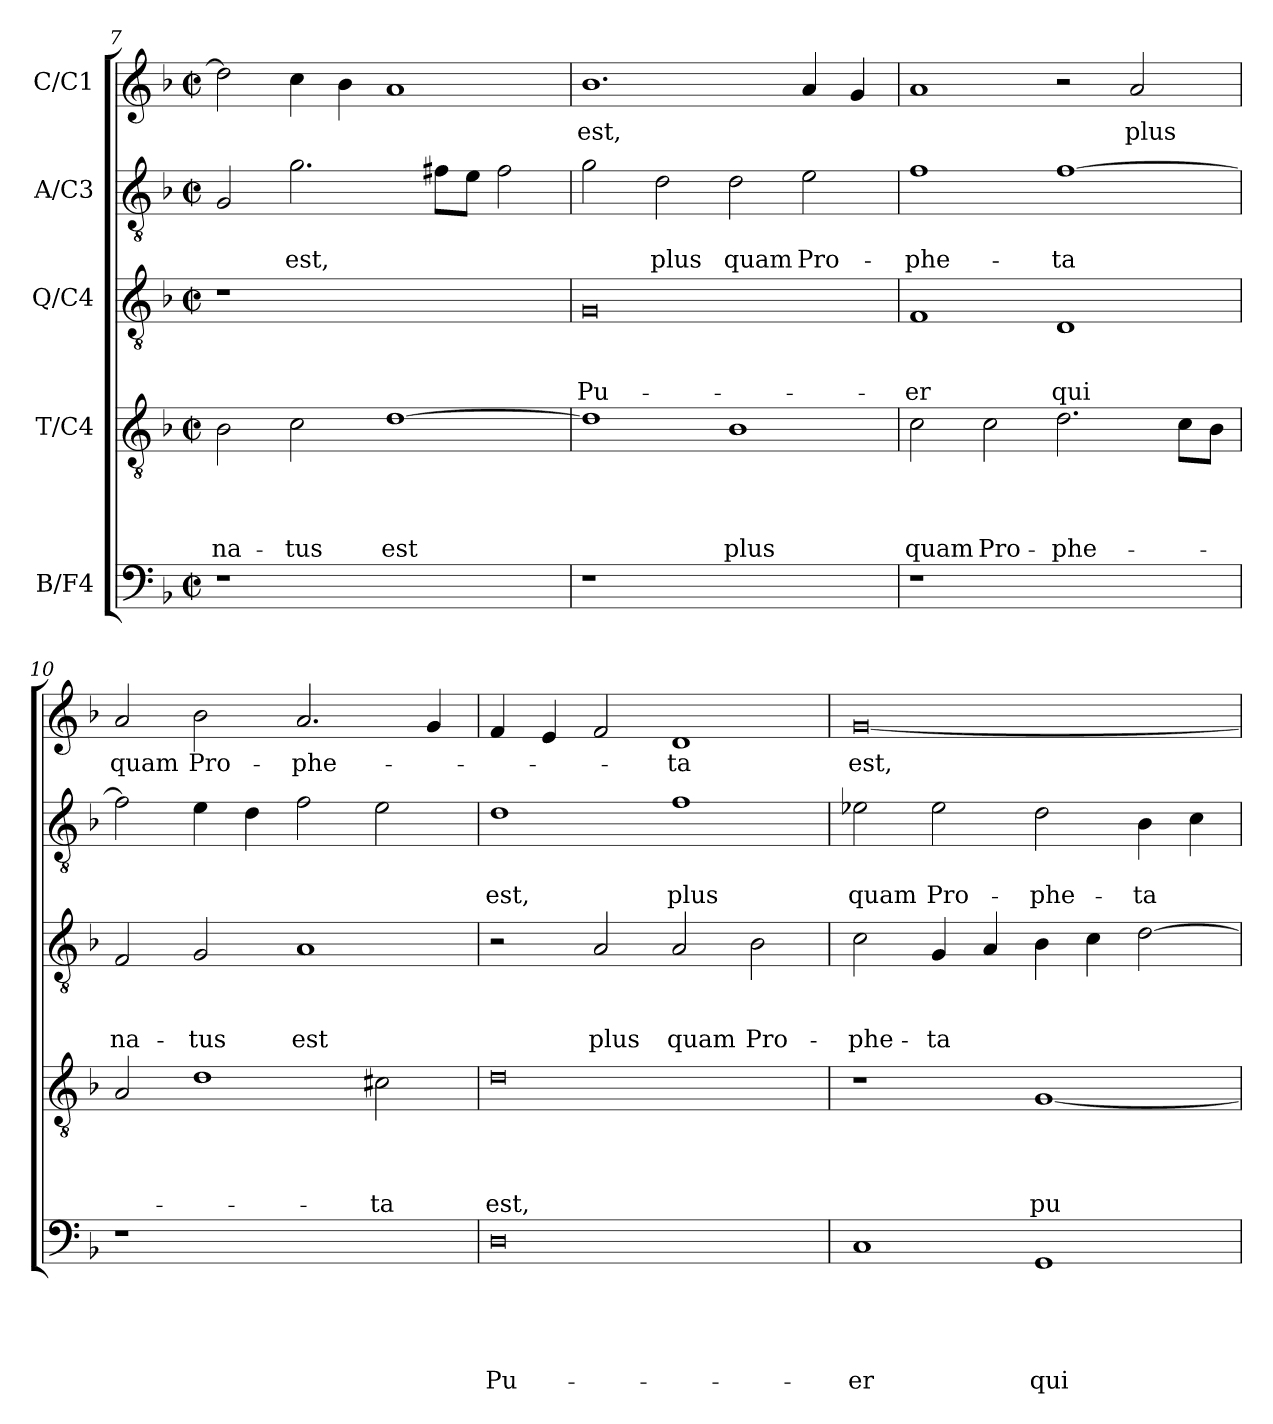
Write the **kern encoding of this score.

**kern	**text	**text	**text	**text	**text	**kern	**text	**text	**text	**text	**kern	**text	**text	**text	**kern	**text	**text	**kern	**text
*part5	*part5	*part5	*part5	*part5	*part5	*part4	*part4	*part4	*part4	*part4	*part3	*part3	*part3	*part3	*part2	*part2	*part2	*part1	*part1
*staff5	*staff5	*staff5	*staff5	*staff5	*staff5	*staff4	*staff4	*staff4	*staff4	*staff4	*staff3	*staff3	*staff3	*staff3	*staff2	*staff2	*staff2	*staff1	*staff1
*I"B/F4	*	*	*	*	*	*I"T/C4	*	*	*	*	*I"Q/C4	*	*	*	*I"A/C3	*	*	*I"C/C1	*
*clefF4	*	*	*	*	*	*clefGv2	*	*	*	*	*clefGv2	*	*	*	*clefGv2	*	*	*clefG2	*
*k[b-]	*	*	*	*	*	*k[b-]	*	*	*	*	*k[b-]	*	*	*	*k[b-]	*	*	*k[b-]	*
*F:	*	*	*	*	*	*F:	*	*	*	*	*F:	*	*	*	*F:	*	*	*F:	*
*M2/2	*	*	*	*	*	*M2/2	*	*	*	*	*M2/2	*	*	*	*M2/2	*	*	*M2/2	*
*met(c|)	*	*	*	*	*	*met(c|)	*	*	*	*	*met(c|)	*	*	*	*met(c|)	*	*	*met(c|)	*
=7	=7	=7	=7	=7	=7	=7	=7	=7	=7	=7	=7	=7	=7	=7	=7	=7	=7	=7	=7
!	!	!	!	!	!	!	!	!	!	!LO:LY:b	!	!	!	!	!	!	!	!	!
1r	.	.	.	.	.	2B-\	.	.	.	na-	1r	.	.	.	2G/	.	.	2dd\]	.
!	!	!	!	!	!	!	!	!	!	!LO:LY:b	!	!	!	!	!	!	!LO:LY:b	!	!
.	.	.	.	.	.	2c\	.	.	.	-tus	.	.	.	.	2.g\	.	est,	4cc\	.
.	.	.	.	.	.	.	.	.	.	.	.	.	.	.	.	.	.	4b-\	.
!	!	!	!	!	!	!	!	!	!	!LO:LY:b	!	!	!	!	!	!	!	!	!
1ryy	.	.	.	.	.	[1d	.	.	.	est	1ryy	.	.	.	.	.	.	1a	.
.	.	.	.	.	.	.	.	.	.	.	.	.	.	.	8f#\L	.	.	.	.
.	.	.	.	.	.	.	.	.	.	.	.	.	.	.	8e\J	.	.	.	.
.	.	.	.	.	.	.	.	.	.	.	.	.	.	.	2f#\	.	.	.	.
=8	=8	=8	=8	=8	=8	=8	=8	=8	=8	=8	=8	=8	=8	=8	=8	=8	=8	=8	=8
!	!	!	!	!	!	!	!	!	!	!	!	!	!	!LO:LY:b	!	!	!	!	!LO:LY:b
1r	.	.	.	.	.	1d]	.	.	.	.	0G	.	.	Pu-	2g\	.	.	1.b-	est,
!	!	!	!	!	!	!	!	!	!	!	!	!	!	!	!	!	!LO:LY:b	!	!
.	.	.	.	.	.	.	.	.	.	.	.	.	.	.	2d\	.	plus	.	.
!	!	!	!	!	!	!	!	!	!	!LO:LY:b	!	!	!	!	!	!	!LO:LY:b	!	!
1ryy	.	.	.	.	.	1B-	.	.	.	plus	.	.	.	.	2d\	.	quam	.	.
!	!	!	!	!	!	!	!	!	!	!	!	!	!	!	!	!	!LO:LY:b	!	!
.	.	.	.	.	.	.	.	.	.	.	.	.	.	.	2e\	.	Pro-	4a/	.
.	.	.	.	.	.	.	.	.	.	.	.	.	.	.	.	.	.	4g/	.
=9	=9	=9	=9	=9	=9	=9	=9	=9	=9	=9	=9	=9	=9	=9	=9	=9	=9	=9	=9
!	!	!	!	!	!	!	!	!	!	!LO:LY:b	!	!	!	!LO:LY:b	!	!	!LO:LY:b	!	!
1r	.	.	.	.	.	2c\	.	.	.	quam	1F	.	.	-er	1f	.	-phe-	1a	.
!	!	!	!	!	!	!	!	!	!	!LO:LY:b	!	!	!	!	!	!	!	!	!
.	.	.	.	.	.	2c\	.	.	.	Pro-	.	.	.	.	.	.	.	.	.
!	!	!	!	!	!	!	!	!	!	!LO:LY:b	!	!	!	!LO:LY:b	!	!	!LO:LY:b	!	!
1ryy	.	.	.	.	.	2.d\	.	.	.	-phe-	1D	.	.	qui	[1f	.	-ta	2r	.
!	!	!	!	!	!	!	!	!	!	!	!	!	!	!	!	!	!	!	!LO:LY:b
.	.	.	.	.	.	.	.	.	.	.	.	.	.	.	.	.	.	2a/	plus
.	.	.	.	.	.	8c\L	.	.	.	.	.	.	.	.	.	.	.	.	.
.	.	.	.	.	.	8B-\J	.	.	.	.	.	.	.	.	.	.	.	.	.
=10	=10	=10	=10	=10	=10	=10	=10	=10	=10	=10	=10	=10	=10	=10	=10	=10	=10	=10	=10
!	!	!	!	!	!	!	!	!	!	!	!	!	!	!LO:LY:b	!	!	!	!	!LO:LY:b
1r	.	.	.	.	.	2A/	.	.	.	.	2F/	.	.	na-	2f\]	.	.	2a/	quam
!	!	!	!	!	!	!	!	!	!	!	!	!	!	!LO:LY:b	!	!	!	!	!LO:LY:b
.	.	.	.	.	.	1d	.	.	.	.	2G/	.	.	-tus	4e\	.	.	2b-\	Pro-
.	.	.	.	.	.	.	.	.	.	.	.	.	.	.	4d\	.	.	.	.
!	!	!	!	!	!	!	!	!	!	!	!	!	!	!LO:LY:b	!	!	!	!	!LO:LY:b
1ryy	.	.	.	.	.	.	.	.	.	.	1A	.	.	est	2f\	.	.	2.a/	-phe-
!	!	!	!	!	!	!	!	!	!	!LO:LY:b	!	!	!	!	!	!	!	!	!
.	.	.	.	.	.	2c#\	.	.	.	-ta	.	.	.	.	2e\	.	.	.	.
.	.	.	.	.	.	.	.	.	.	.	.	.	.	.	.	.	.	4g/	.
!!LO:LB:g=z
=11	=11	=11	=11	=11	=11	=11	=11	=11	=11	=11	=11	=11	=11	=11	=11	=11	=11	=11	=11
!	!	!	!	!	!LO:LY:b	!	!	!	!	!LO:LY:b	!	!	!	!	!	!	!LO:LY:b	!	!
0D	.	.	.	.	Pu-	0d	.	.	.	est,	2r	.	.	.	1d	.	est,	4f/	.
.	.	.	.	.	.	.	.	.	.	.	.	.	.	.	.	.	.	4e/	.
!	!	!	!	!	!	!	!	!	!	!	!	!	!	!LO:LY:b	!	!	!	!	!
.	.	.	.	.	.	.	.	.	.	.	2A/	.	.	plus	.	.	.	2f/	.
!	!	!	!	!	!	!	!	!	!	!	!	!	!	!LO:LY:b	!	!	!LO:LY:b	!	!LO:LY:b
.	.	.	.	.	.	.	.	.	.	.	2A/	.	.	quam	1f	.	plus	1d	-ta
!	!	!	!	!	!	!	!	!	!	!	!	!	!	!LO:LY:b	!	!	!	!	!
.	.	.	.	.	.	.	.	.	.	.	2B-\	.	.	Pro-	.	.	.	.	.
=12	=12	=12	=12	=12	=12	=12	=12	=12	=12	=12	=12	=12	=12	=12	=12	=12	=12	=12	=12
!	!	!	!	!	!LO:LY:b	!	!	!	!	!	!	!	!	!LO:LY:b	!	!	!LO:LY:b	!	!LO:LY:b
1C	.	.	.	.	-er	1r	.	.	.	.	2c\	.	.	-phe-	2e-X\	.	quam	[0g	est,
!	!	!	!	!	!	!	!	!	!	!	!	!	!	!LO:LY:b	!	!	!LO:LY:b	!	!
.	.	.	.	.	.	.	.	.	.	.	4G/	.	.	-ta	2e-\	.	Pro-	.	.
.	.	.	.	.	.	.	.	.	.	.	4A/	.	.	.	.	.	.	.	.
!	!	!	!	!	!LO:LY:b	!	!	!	!	!LO:LY:b	!	!	!	!	!	!	!LO:LY:b	!	!
1GG	.	.	.	.	qui	[1G	.	.	.	pu-	4B-\	.	.	.	2d\	.	-phe-	.	.
.	.	.	.	.	.	.	.	.	.	.	4c\	.	.	.	.	.	.	.	.
!	!	!	!	!	!	!	!	!	!	!	!	!	!	!	!	!	!LO:LY:b	!	!
.	.	.	.	.	.	.	.	.	.	.	[2d\	.	.	.	4B-\	.	-ta	.	.
.	.	.	.	.	.	.	.	.	.	.	.	.	.	.	4c\	.	.	.	.
=	=	=	=	=	=	=	=	=	=	=	=	=	=	=	=	=	=	=	=
*-	*-	*-	*-	*-	*-	*-	*-	*-	*-	*-	*-	*-	*-	*-	*-	*-	*-	*-	*-
